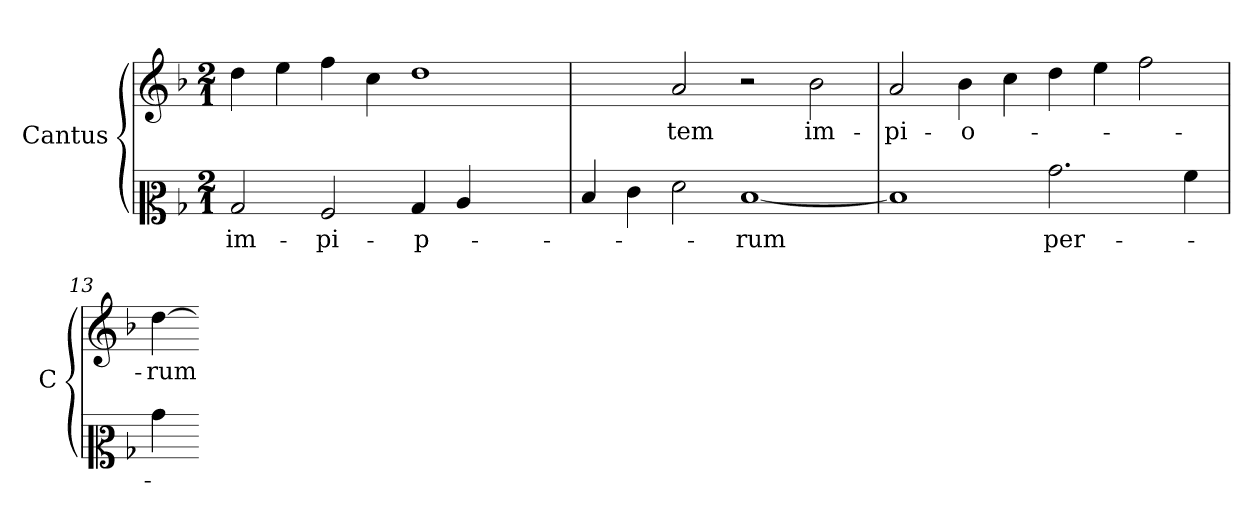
**kern	**text	**kern	**text
*part1	*part1	*part1	*part1
*staff2	*staff2	*staff1	*staff1
*I"Cantus	*	*	*
*I'C	*	*	*
*clefC2	*	*clefG2	*
*k[b-]	*	*k[b-]	*
*A:phr	*	*A:phr	*
*M2/1	*	*M2/1	*
=	=	=	=
2B-	im-	4dd	.
.	.	4ee	.
2A	-pi-	4ff	.
.	.	4cc	.
4B-	-p-	1dd	.
4c	.	.	.
2ryy	.	.	.
=11	=11	=11	=11
4d	.	2ryy	.
4e	.	.	.
2f	.	2a	-tem
[1d	-rum	2r	.
.	.	2b-	im-
=12	=12	=12	=12
1d]	.	2a	-pi-
.	.	4b-	-o-
.	.	4cc	.
2.b-	per-	4dd	.
.	.	4ee	.
.	.	2ff	.
4a	.	.	.
=13	=13	=13	=13
4b-	.	[4dd	-rum
=-	=-	=-	=-
*-	*-	*-	*-
